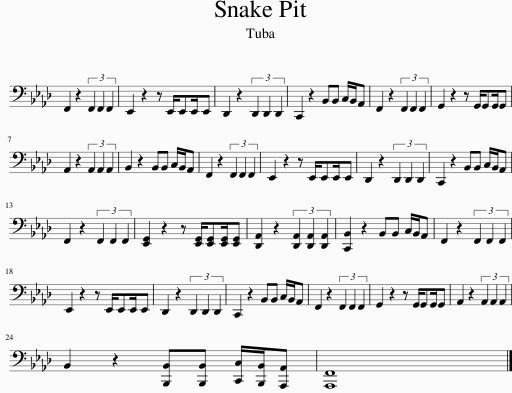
X:1
L:1/8
M:none
I:linebreak $
K:Ab
V:1 bass
V:1
 F,,2 z2 (3F,,2 F,,2 F,,2 | E,,2 z2 z E,,/E,,E,,/E,, | D,,2 z2 (3D,,2 D,,2 D,,2 | C,,2 z2 B,,B,, C,/B,,/A,, | F,,2 z2 (3F,,2 F,,2 F,,2 | %5
 G,,2 z2 z G,,/G,,G,,/G,, |$ A,,2 z2 (3A,,2 A,,2 A,,2 | B,,2 z2 B,,B,, C,/B,,/A,, | F,,2 z2 (3F,,2 F,,2 F,,2 | E,,2 z2 z E,,/E,,E,,/E,, | %10
 D,,2 z2 (3D,,2 D,,2 D,,2 | C,,2 z2 B,,B,, C,/B,,/A,, |$ F,,2 z2 (3F,,2 F,,2 F,,2 | [E,,G,,]2 z2 z [E,,G,,]/[E,,G,,][E,,G,,]/[E,,G,,] | [D,,A,,]2 z2 (3[D,,A,,]2 [D,,A,,]2 [D,,A,,]2 | %15
 [C,,B,,]2 z2 B,,B,, C,/B,,/A,, | F,,2 z2 (3F,,2 F,,2 F,,2 |$ E,,2 z2 z E,,/E,,E,,/E,, | D,,2 z2 (3D,,2 D,,2 D,,2 | C,,2 z2 B,,B,, C,/B,,/A,, | %20
 F,,2 z2 (3F,,2 F,,2 F,,2 | G,,2 z2 z G,,/G,,G,,/G,, | A,,2 z2 (3A,,2 A,,2 A,,2 |$ B,,2 z2 [B,,,B,,][B,,,B,,] [C,,C,]/[B,,,B,,]/[A,,,A,,] | [A,,,F,,]8 |] %25
